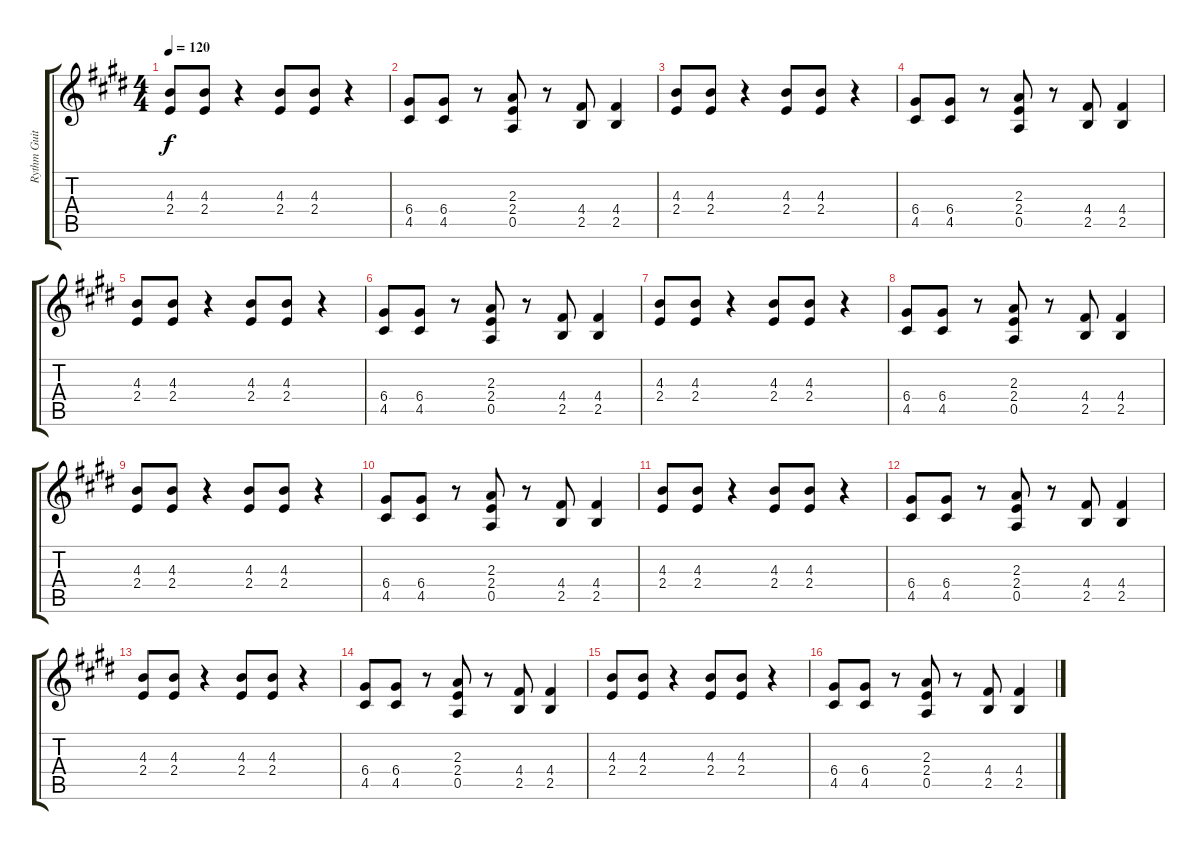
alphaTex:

\track ("Rythm Guitar" "Rythm Guit") {instrument overdrivenguitar}
\staff {score tabs}
\tuning (E4 B3 G3 D3 A2 E2) {hide}
\ts (4 4)
\tempo 120
\clef g2
\ks e
(4.3 2.4).8{dy f instrument overdrivenguitar} (4.3 2.4).8 r.4 (4.3 2.4).8 (4.3 2.4).8 r.4 |
(6.4 4.5).8 (6.4 4.5).8 r.8 (2.3 2.4 0.5).8 r.8 (4.4 2.5).8 (4.4 2.5).4 |
(4.3 2.4).8 (4.3 2.4).8 r.4 (4.3 2.4).8 (4.3 2.4).8 r.4 |
(6.4 4.5).8 (6.4 4.5).8 r.8 (2.3 2.4 0.5).8 r.8 (4.4 2.5).8 (4.4 2.5).4 |
(4.3 2.4).8 (4.3 2.4).8 r.4 (4.3 2.4).8 (4.3 2.4).8 r.4 |
(6.4 4.5).8 (6.4 4.5).8 r.8 (2.3 2.4 0.5).8 r.8 (4.4 2.5).8 (4.4 2.5).4 |
(4.3 2.4).8 (4.3 2.4).8 r.4 (4.3 2.4).8 (4.3 2.4).8 r.4 |
(6.4 4.5).8 (6.4 4.5).8 r.8 (2.3 2.4 0.5).8 r.8 (4.4 2.5).8 (4.4 2.5).4 |
(4.3 2.4).8 (4.3 2.4).8 r.4 (4.3 2.4).8 (4.3 2.4).8 r.4 |
(6.4 4.5).8 (6.4 4.5).8 r.8 (2.3 2.4 0.5).8 r.8 (4.4 2.5).8 (4.4 2.5).4 |
(4.3 2.4).8 (4.3 2.4).8 r.4 (4.3 2.4).8 (4.3 2.4).8 r.4 |
(6.4 4.5).8 (6.4 4.5).8 r.8 (2.3 2.4 0.5).8 r.8 (4.4 2.5).8 (4.4 2.5).4 |
(4.3 2.4).8 (4.3 2.4).8 r.4 (4.3 2.4).8 (4.3 2.4).8 r.4 |
(6.4 4.5).8 (6.4 4.5).8 r.8 (2.3 2.4 0.5).8 r.8 (4.4 2.5).8 (4.4 2.5).4 |
(4.3 2.4).8 (4.3 2.4).8 r.4 (4.3 2.4).8 (4.3 2.4).8 r.4 |
(6.4 4.5).8 (6.4 4.5).8 r.8 (2.3 2.4 0.5).8 r.8 (4.4 2.5).8 (4.4 2.5).4
